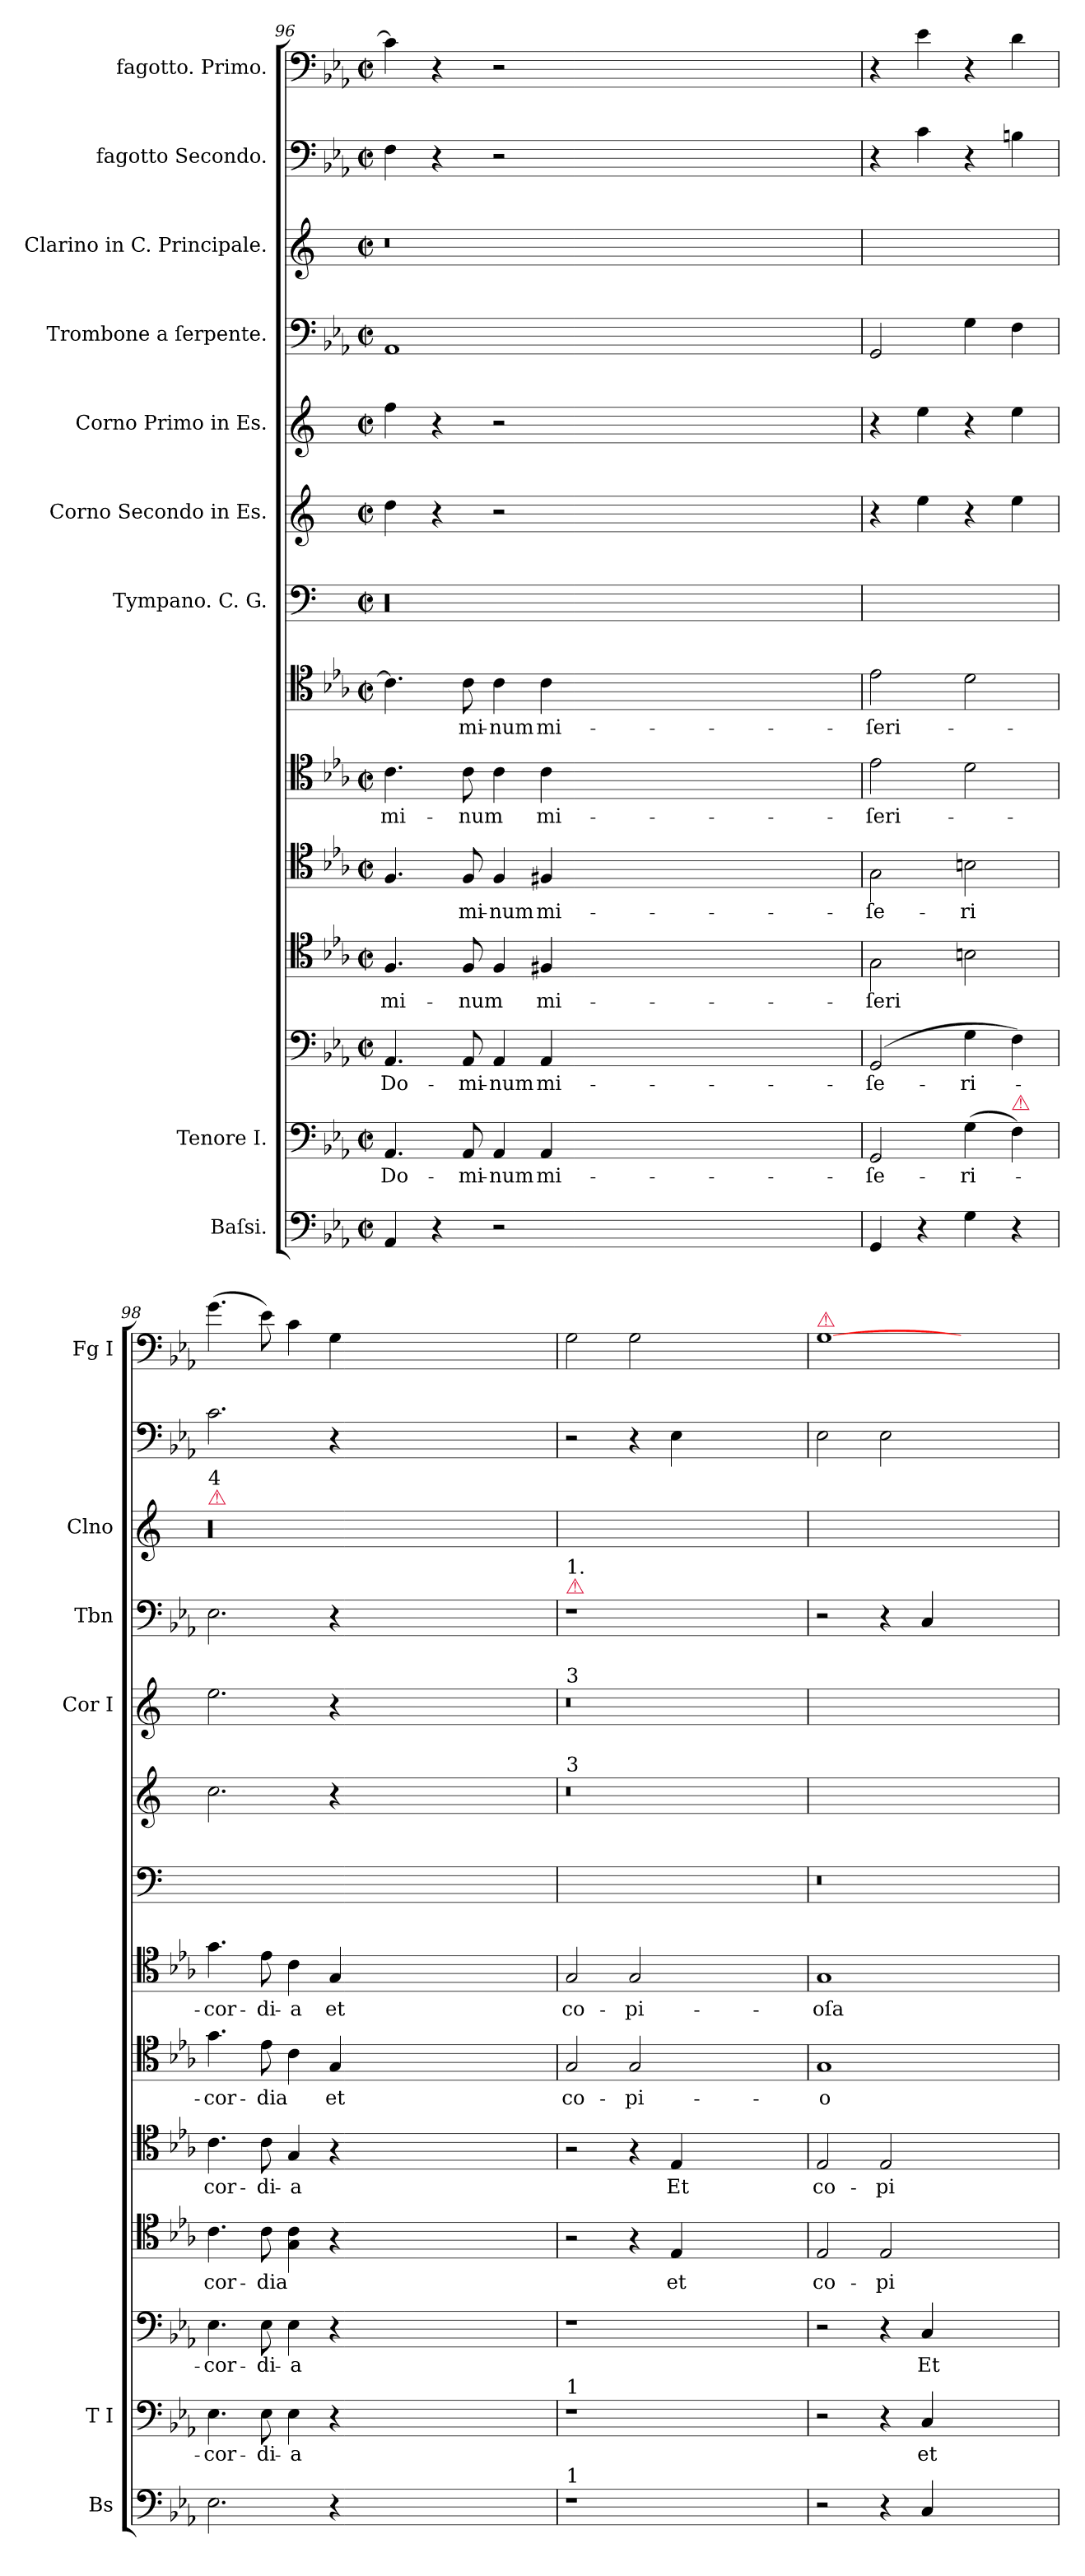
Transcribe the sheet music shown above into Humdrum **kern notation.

**kern	**kern	**text	**kern	**text	**kern	**text	**kern	**text	**kern	**text	**kern	**text	**kern	**kern	**kern	**kern	**kern	**kern	**kern
*part9	*part8	*part8	*part8	*part8	*part8	*part8	*part8	*part8	*part8	*part8	*part8	*part8	*part7	*part6	*part5	*part4	*part3	*part2	*part1
*staff14	*staff13	*staff13	*staff12	*staff12	*staff11	*staff11	*staff10	*staff10	*staff9	*staff9	*staff8	*staff8	*staff7	*staff6	*staff5	*staff4	*staff3	*staff2	*staff1
*I"Baſsi.	*I"Tenore I.	*	*	*	*	*	*	*	*	*	*	*	*I"Tympano. C. G.	*I"Corno Secondo in Es.	*I"Corno Primo in Es.	*I"Trombone a ſerpente.	*I"Clarino in C. Principale.	*I"fagotto Secondo.	*I"fagotto. Primo.
*I'Bs	*I'T I	*	*	*	*	*	*	*	*	*	*	*	*	*	*I'Cor I	*I'Tbn	*I'Clno	*	*I'Fg I
*clefF4	*clefF4	*	*clefF4	*	*clefC4	*	*clefC4	*	*clefC4	*	*clefC4	*	*clefF4	*clefG2	*clefG2	*clefF4	*clefG2	*clefF4	*clefF4
*	*	*	*	*	*	*	*	*	*	*	*	*	*	*ITrd5c9	*ITrd5c9	*	*	*	*
*k[b-e-a-]	*k[b-e-a-]	*	*k[b-e-a-]	*	*k[b-e-a-]	*	*k[b-e-a-]	*	*k[b-e-a-]	*	*k[b-e-a-]	*	*k[]	*k[b-e-a-]	*k[b-e-a-]	*k[b-e-a-]	*k[]	*k[b-e-a-]	*k[b-e-a-]
*E-:	*E-:	*	*E-:	*	*E-:	*	*E-:	*	*E-:	*	*E-:	*	*	*E-:	*E-:	*E-:	*	*E-:	*E-:
*M2/2	*M2/2	*	*M2/2	*	*M2/2	*	*M2/2	*	*M2/2	*	*M2/2	*	*M2/2	*M2/2	*M2/2	*M2/2	*M2/2	*M2/2	*M2/2
*met(c|)	*met(c|)	*	*met(c|)	*	*met(c|)	*	*met(c|)	*	*met(c|)	*	*met(c|)	*	*met(c|)	*met(c|)	*met(c|)	*met(c|)	*met(c|)	*met(c|)	*met(c|)
=96	=96	=96	=96	=96	=96	=96	=96	=96	=96	=96	=96	=96	=96	=96	=96	=96	=96	=96	=96
4AA-/	4.AA-/	Do-	4.AA-/	Do-	4.F/	-mi-	4.F/	.	4.c\	-mi-	4.c\]	.	00r	4f\	4a-\	1AA-/	0r	4F\	4c\]
4r	.	.	.	.	.	.	.	.	.	.	.	.	.	4r	4r	.	.	4r	4r
.	8AA-/	-mi-	8AA-/	-mi-	8F/	-num	8F/	-mi-	8c\	-num	8c\	-mi-	.	.	.	.	.	.	.
2r	4AA-/	-num	4AA-/	-num	4F/	.	4F/	-num	4c\	.	4c\	-num	.	2r	2r	.	.	2r	2r
.	4AA-/	mi-	4AA-/	mi-	4F#X/	mi-	4F#X/	mi-	4c\	mi-	4c\	mi-	.	.	.	.	.	.	.
0.ryy	0.ryy	.	0.ryy	.	0.ryy	.	0.ryy	.	0.ryy	.	0.ryy	.	.	0.ryy	0.ryy	0.ryy	.	0.ryy	0.ryy
.	.	.	.	.	.	.	.	.	.	.	.	.	.	.	.	.	0ryy	.	.
=97	=97	=97	=97	=97	=97	=97	=97	=97	=97	=97	=97	=97	=97	=97	=97	=97	=97	=97	=97
4GG/	2GG/	-ſe-	(>2GG/	-ſe-	2G\	-ſeri	2G\	-ſe-	2e-\	-ſeri-	2e-\	-ſeri-	1ryy	4r	4r	2GG/	1ryy	4r	4r
4r	.	.	.	.	.	.	.	.	.	.	.	.	.	4g\	4g\	.	.	4c\	4e-\
4G\	(>4G\	-ri-	4G\	-ri-	2Bn\	.	2Bn\	-ri	2d\	.	2d\	.	.	4r	4r	4G\	.	4r	4r
!	!LO:TX:a:color=crimson:t=⚠	!	!	!	!	!	!	!	!	!	!	!	!	!	!	!	!	!	!
4r	4F\)	.	4F\)	.	.	.	.	.	.	.	.	.	.	4g\	4g\	4F\	.	4Bn\	4d\
=98	=98	=98	=98	=98	=98	=98	=98	=98	=98	=98	=98	=98	=98	=98	=98	=98	=98	=98	=98
!	!	!	!	!	!	!	!	!	!	!	!	!	!	!	!	!	!LO:TX:a:color=crimson:t=⚠	!	!
!	!	!	!	!	!	!	!	!	!	!	!	!	!	!	!	!	!LO:TX:a:t=4	!	!
2.E-\	4.E-\	-cor-	4.E-\	-cor-	4.c\	-cor-	4.c\	-cor-	4.g\	-cor-	4.g\	-cor-	00ryy	2.e-\	2.g\	2.E-\	00r	2.c\	(>4.g\
.	8E-\	-di-	8E-\	-di-	8c\	-dia	8c\	-di-	8e-\	-dia	8e-\	-di-	.	.	.	.	.	.	8e-\)
.	4E-\	-a	4E-\	-a	4G\ 4c\	.	4G/	-a	4c\	.	4c\	-a	.	.	.	.	.	.	4c\
4r	4r	.	4r	.	4r	.	4r	.	4G/	et	4G/	et	.	4r	4r	4r	.	4r	4G\
0.ryy	0.ryy	.	0.ryy	.	0.ryy	.	0.ryy	.	0.ryy	.	0.ryy	.	.	0.ryy	0.ryy	0.ryy	.	0.ryy	0.ryy
=99	=99	=99	=99	=99	=99	=99	=99	=99	=99	=99	=99	=99	=99	=99	=99	=99	=99	=99	=99
!	!	!	!	!	!	!	!	!	!	!	!	!	!	!	!	!LO:TX:a:color=crimson:t=⚠	!	!	!
!	!	!	!	!	!	!	!	!	!	!	!	!	!	!	!	!LO:TX:a:t=1.	!	!	!
!	!	!	!	!	!	!	!	!	!	!	!	!	!	!	!LO:TX:a:t=3	!	!	!	!
!	!	!	!	!	!	!	!	!	!	!	!	!	!	!LO:TX:a:t=3	!	!	!	!	!
!	!LO:TX:a:t=1	!	!	!	!	!	!	!	!	!	!	!	!	!	!	!	!	!	!
!LO:TX:a:t=1	!	!	!	!	!	!	!	!	!	!	!	!	!	!	!	!	!	!	!
1r	1r	.	1r	.	2r	.	2r	.	2G/	co-	2G/	co-	0ryy	0r	0r	1r	0ryy	2r	2G\
.	.	.	.	.	4r	.	4r	.	2G/	-pi-	2G/	-pi-	.	.	.	.	.	4r	2G\
.	.	.	.	.	4E-/	et	4E-/	Et	.	.	.	.	.	.	.	.	.	4E-\	.
1ryy	1ryy	.	1ryy	.	1ryy	.	1ryy	.	1ryy	.	1ryy	.	.	.	.	1ryy	.	1ryy	1ryy
=100	=100	=100	=100	=100	=100	=100	=100	=100	=100	=100	=100	=100	=100	=100	=100	=100	=100	=100	=100
!	!	!	!	!	!	!	!	!	!	!	!	!	!	!	!	!	!	!	!LO:TX:a:color=crimson:t=⚠
2r	2r	.	2r	.	2E-/	co-	2E-/	co-	1G/	-o-	1G/	-oſa	0r	0ryy	0ryy	2r	0ryy	2E-\	[1G\
4r	4r	.	4r	.	2E-/	-pi-	2E-/	-pi-	.	.	.	.	.	.	.	4r	.	2E-\	.
4C/	4C/	et	4C/	Et	.	.	.	.	.	.	.	.	.	.	.	4C/	.	.	.
1ryy	1ryy	.	1ryy	.	1ryy	.	1ryy	.	1ryy	.	1ryy	.	.	.	.	1ryy	.	1ryy	1ryy
=	=	=	=	=	=	=	=	=	=	=	=	=	=	=	=	=	=	=	=
*-	*-	*-	*-	*-	*-	*-	*-	*-	*-	*-	*-	*-	*-	*-	*-	*-	*-	*-	*-
